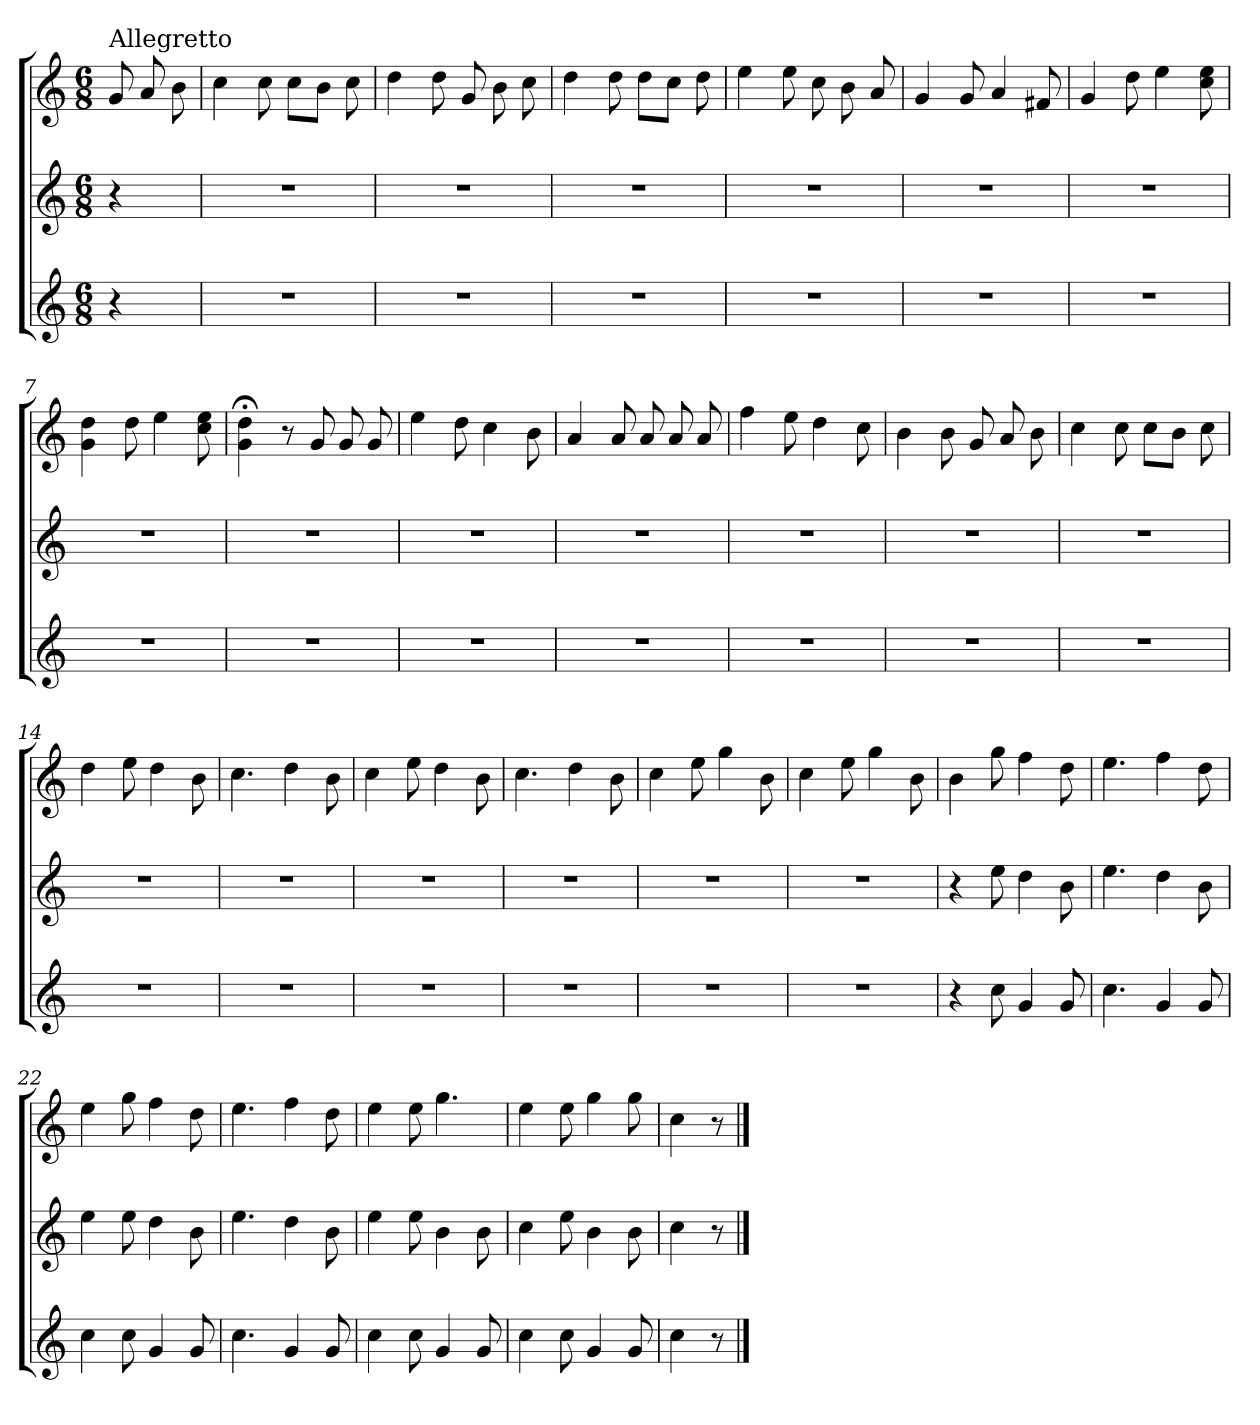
**kern	**kern	**kern
*part3	*part2	*part1
*staff3	*staff2	*staff1
*clefG2	*clefG2	*clefG2
*k[]	*k[]	*k[]
*C:	*C:	*C:
*M6/8	*M6/8	*M6/8
=	=	=
!	!	!LO:TX:a:t=Allegretto
4r	4r	8g/
.	.	8a/
8ryy	8ryy	8b\
=1	=1	=1
!LO:N:vis=2	!LO:N:vis=2	!
2.r	2.r	4cc\
.	.	8cc\
.	.	8cc\L
.	.	8b\J
.	.	8cc\
=2	=2	=2
!LO:N:vis=2	!LO:N:vis=2	!
2.r	2.r	4dd\
.	.	8dd\
.	.	8g/
.	.	8b\
.	.	8cc\
=3	=3	=3
!LO:N:vis=2	!LO:N:vis=2	!
2.r	2.r	4dd\
.	.	8dd\
.	.	8dd\L
.	.	8cc\J
.	.	8dd\
=4	=4	=4
!LO:N:vis=2	!LO:N:vis=2	!
2.r	2.r	4ee\
.	.	8ee\
.	.	8cc\
.	.	8b\
.	.	8a/
=5	=5	=5
!LO:N:vis=2	!LO:N:vis=2	!
2.r	2.r	4g/
.	.	8g/
.	.	4a/
.	.	8f#X/
!!LO:LB:g=z
=6	=6	=6
!LO:N:vis=2	!LO:N:vis=2	!
2.r	2.r	4g/
.	.	8dd\
.	.	4ee\
.	.	8cc\ 8ee\
=7	=7	=7
!LO:N:vis=2	!LO:N:vis=2	!
2.r	2.r	4g\ 4dd\
.	.	8dd\
.	.	4ee\
.	.	8cc\ 8ee\
=8	=8	=8
!LO:N:vis=2	!LO:N:vis=2	!
2.r	2.r	4g;<\ 4dd;<\
.	.	8r
.	.	8g/
.	.	8g/
.	.	8g/
=9	=9	=9
!LO:N:vis=2	!LO:N:vis=2	!
2.r	2.r	4ee\
.	.	8dd\
.	.	4cc\
.	.	8b\
=10	=10	=10
!LO:N:vis=2	!LO:N:vis=2	!
2.r	2.r	4a/
.	.	8a/
.	.	8a/
.	.	8a/
.	.	8a/
=11	=11	=11
!LO:N:vis=2	!LO:N:vis=2	!
2.r	2.r	4ff\
.	.	8ee\
.	.	4dd\
.	.	8cc\
=12	=12	=12
!LO:N:vis=2	!LO:N:vis=2	!
2.r	2.r	4b\
.	.	8b\
.	.	8g/
.	.	8a/
.	.	8b\
!!LO:PB:g=z
=13	=13	=13
!LO:N:vis=2	!LO:N:vis=2	!
2.r	2.r	4cc\
.	.	8cc\
.	.	8cc\L
.	.	8b\J
.	.	8cc\
=14	=14	=14
!LO:N:vis=2	!LO:N:vis=2	!
2.r	2.r	4dd\
.	.	8ee\
.	.	4dd\
.	.	8b\
=15	=15	=15
!LO:N:vis=2	!LO:N:vis=2	!
2.r	2.r	4.cc\
.	.	4dd\
.	.	8b\
=16	=16	=16
!LO:N:vis=2	!LO:N:vis=2	!
2.r	2.r	4cc\
.	.	8ee\
.	.	4dd\
.	.	8b\
=17	=17	=17
!LO:N:vis=2	!LO:N:vis=2	!
2.r	2.r	4.cc\
.	.	4dd\
.	.	8b\
=18	=18	=18
!LO:N:vis=2	!LO:N:vis=2	!
2.r	2.r	4cc\
.	.	8ee\
.	.	4gg\
.	.	8b\
=19	=19	=19
!LO:N:vis=2	!LO:N:vis=2	!
2.r	2.r	4cc\
.	.	8ee\
.	.	4gg\
.	.	8b\
!!LO:LB:g=z
=20	=20	=20
4r	4r	4b\
8cc\	8ee\	8gg\
4g/	4dd\	4ff\
8g/	8b\	8dd\
=21	=21	=21
4.cc\	4.ee\	4.ee\
4g/	4dd\	4ff\
8g/	8b\	8dd\
=22	=22	=22
4cc\	4ee\	4ee\
8cc\	8ee\	8gg\
4g/	4dd\	4ff\
8g/	8b\	8dd\
=23	=23	=23
4.cc\	4.ee\	4.ee\
4g/	4dd\	4ff\
8g/	8b\	8dd\
=24	=24	=24
4cc\	4ee\	4ee\
8cc\	8ee\	8ee\
4g/	4b\	4.gg\
8g/	8b\	.
=25	=25	=25
4cc\	4cc\	4ee\
8cc\	8ee\	8ee\
4g/	4b\	4gg\
8g/	8b\	8gg\
=26	=26	=26
4cc\	4cc\	4cc\
8r	8r	8r
==	==	==
*-	*-	*-
